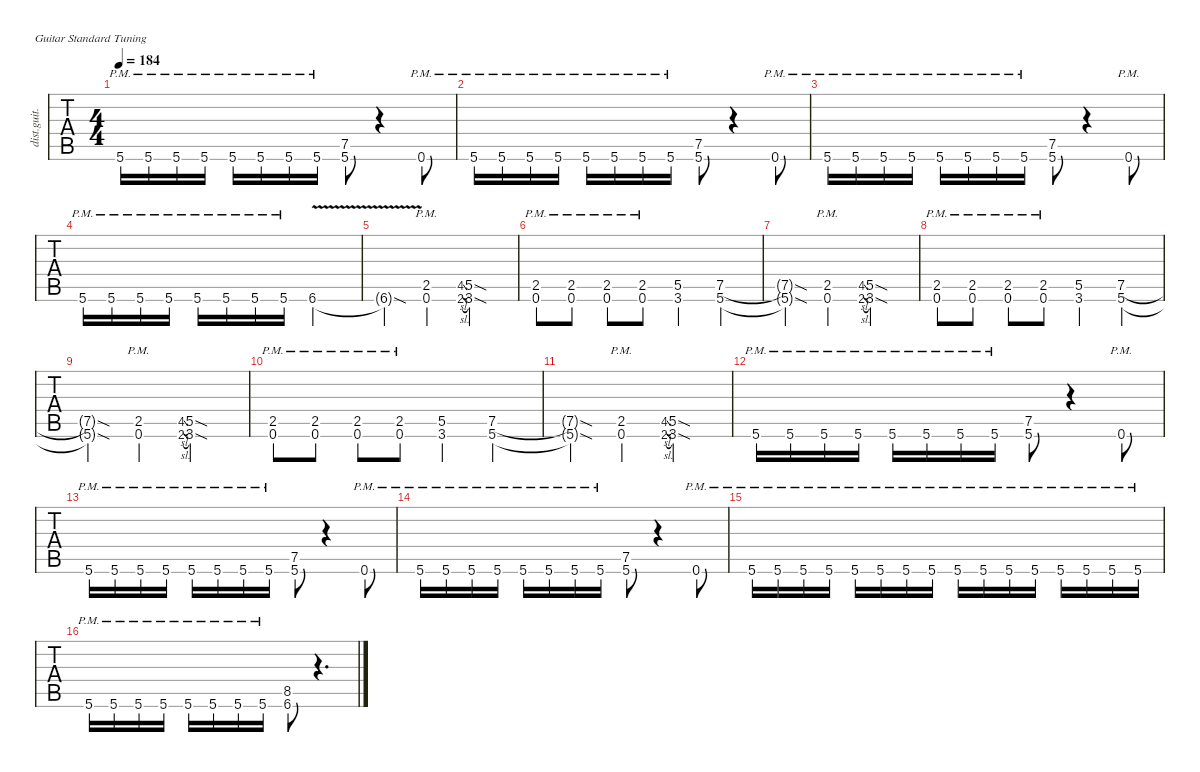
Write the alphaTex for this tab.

\defaultSystemsLayout 4
\hideDynamics
\bracketExtendMode nobrackets
\otherSystemsTrackNameOrientation horizontal
\track ("Rhythm Guitar (Kirk)" "dist.guit.") {defaultSystemsLayout 4 multiBarRest instrument distortionguitar}
\staff {tabs}
\tuning (E4 B3 G3 D3 A2 E2)
\ts (4 4)
\tempo 184
\clef g2
\ks c
5.6{pm}.16{dy mf} 5.6{pm}.16 5.6{pm}.16 5.6{pm}.16 5.6{pm}.16 5.6{pm}.16 5.6{pm}.16 5.6{pm}.16 (5.6 7.5).8 r.4 0.6{pm}.8 |
5.6{pm}.16 5.6{pm}.16 5.6{pm}.16 5.6{pm}.16 5.6{pm}.16 5.6{pm}.16 5.6{pm}.16 5.6{pm}.16 (5.6 7.5).8 r.4 0.6{pm}.8 |
5.6{pm}.16 5.6{pm}.16 5.6{pm}.16 5.6{pm}.16 5.6{pm}.16 5.6{pm}.16 5.6{pm}.16 5.6{pm}.16 (5.6 7.5).8 r.4 0.6{pm}.8 |
5.6{pm}.16 5.6{pm}.16 5.6{pm}.16 5.6{pm}.16 5.6{pm}.16 5.6{pm}.16 5.6{pm}.16 5.6{pm}.16 6.6{v acc #}.2 |
6.6{v sod t acc #}.4 (0.6{pm} 2.5{pm}).4 (4.5{sl acc #} 2.6{sl acc #}).8{gr onbeat} (3.6{sod} 5.5{sod}).2 |
(0.6{pm} 2.5{pm}).8 (0.6{pm} 2.5{pm}).8 (0.6{pm} 2.5{pm}).8 (0.6{pm} 2.5{pm}).8 (3.6{st} 5.5{st}).4 (7.5 5.6).4 |
(5.6{sod t} 7.5{sod t}).4 (0.6{pm} 2.5{pm}).4 (4.5{sl acc #} 2.6{sl acc #}).8{gr onbeat} (3.6{sod} 5.5{sod}).2 |
(0.6{pm} 2.5{pm}).8 (0.6{pm} 2.5{pm}).8 (0.6{pm} 2.5{pm}).8 (0.6{pm} 2.5{pm}).8 (3.6{st} 5.5{st}).4 (7.5 5.6).4 |
(5.6{sod t} 7.5{sod t}).4 (0.6{pm} 2.5{pm}).4 (4.5{sl acc #} 2.6{sl acc #}).8{gr onbeat} (3.6{sod} 5.5{sod}).2 |
(0.6{pm} 2.5{pm}).8 (0.6{pm} 2.5{pm}).8 (0.6{pm} 2.5{pm}).8 (0.6{pm} 2.5{pm}).8 (3.6{st} 5.5{st}).4 (7.5 5.6).4 |
(5.6{sod t} 7.5{sod t}).4 (0.6{pm} 2.5{pm}).4 (4.5{sl acc #} 2.6{sl acc #}).8{gr onbeat} (3.6{sod} 5.5{sod}).2 |
5.6{pm}.16 5.6{pm}.16 5.6{pm}.16 5.6{pm}.16 5.6{pm}.16 5.6{pm}.16 5.6{pm}.16 5.6{pm}.16 (5.6 7.5).8 r.4 0.6{pm}.8 |
5.6{pm}.16 5.6{pm}.16 5.6{pm}.16 5.6{pm}.16 5.6{pm}.16 5.6{pm}.16 5.6{pm}.16 5.6{pm}.16 (5.6 7.5).8 r.4 0.6{pm}.8 |
5.6{pm}.16 5.6{pm}.16 5.6{pm}.16 5.6{pm}.16 5.6{pm}.16 5.6{pm}.16 5.6{pm}.16 5.6{pm}.16 (5.6 7.5).8 r.4 0.6{pm}.8 |
5.6{pm}.16 5.6{pm}.16 5.6{pm}.16 5.6{pm}.16 5.6{pm}.16 5.6{pm}.16 5.6{pm}.16 5.6{pm}.16 5.6{pm}.16 5.6{pm}.16 5.6{pm}.16 5.6{pm}.16 5.6{pm}.16 5.6{pm}.16 5.6{pm}.16 5.6{pm}.16 |
5.6{pm}.16 5.6{pm}.16 5.6{pm}.16 5.6{pm}.16 5.6{pm}.16 5.6{pm}.16 5.6{pm}.16 5.6{pm}.16 (6.6{acc #} 8.5).8 r.4{d}
